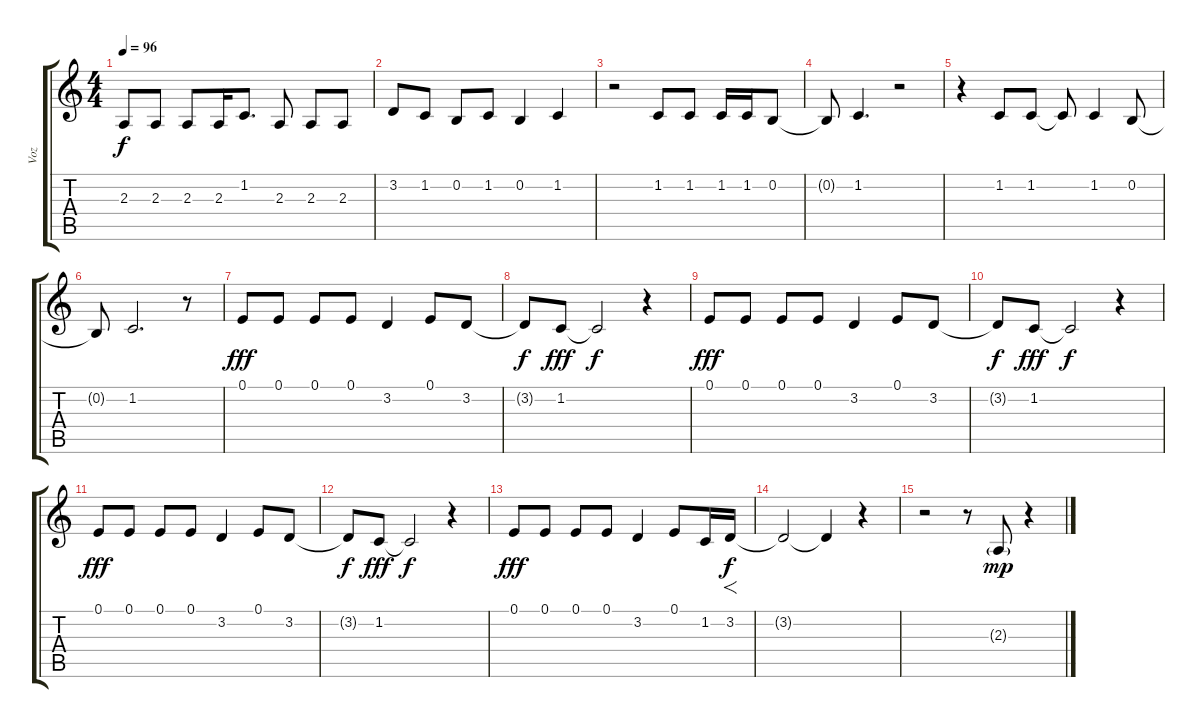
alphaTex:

\track ("Voz" "Voz") {instrument baritonesax}
\staff {score tabs}
\tuning (E4 B3 G3 D3 A2 E2) {hide}
\ts (4 4)
\tempo 96
\clef g2
\ks c
2.3.8{dy f} 2.3.8 2.3.8 2.3.16 1.2.8{d} 2.3.8 2.3.8 2.3.8 |
3.2.8 1.2.8 0.2.8 1.2.8 0.2.4 1.2.4 |
r.2 1.2.8 1.2.8 1.2.16 1.2.16 0.2.8 |
0.2{t}.8 1.2.4{d} r.2 |
r.4 1.2.8 1.2.8 1.2{t}.8 1.2.4 0.2.8 |
0.2{t}.8 1.2.2{d} r.8 |
0.1.8{dy fff} 0.1.8 0.1.8 0.1.8 3.2.4 0.1.8 3.2.8 |
3.2{t}.8{dy f} 1.2.8{dy fff} 1.2{t}.2{dy f} r.4 |
0.1.8{dy fff} 0.1.8 0.1.8 0.1.8 3.2.4 0.1.8 3.2.8 |
3.2{t}.8{dy f} 1.2.8{dy fff} 1.2{t}.2{dy f} r.4 |
0.1.8{dy fff} 0.1.8 0.1.8 0.1.8 3.2.4 0.1.8 3.2.8 |
3.2{t}.8{dy f} 1.2.8{dy fff} 1.2{t}.2{dy f} r.4 |
0.1.8{dy fff} 0.1.8 0.1.8 0.1.8 3.2.4 0.1.8 1.2.16 3.2.16{f dy f} |
3.2{t}.2 3.2{t}.4 r.4 |
r.2 r.8 2.3{g}.8{dy mp} r.4
